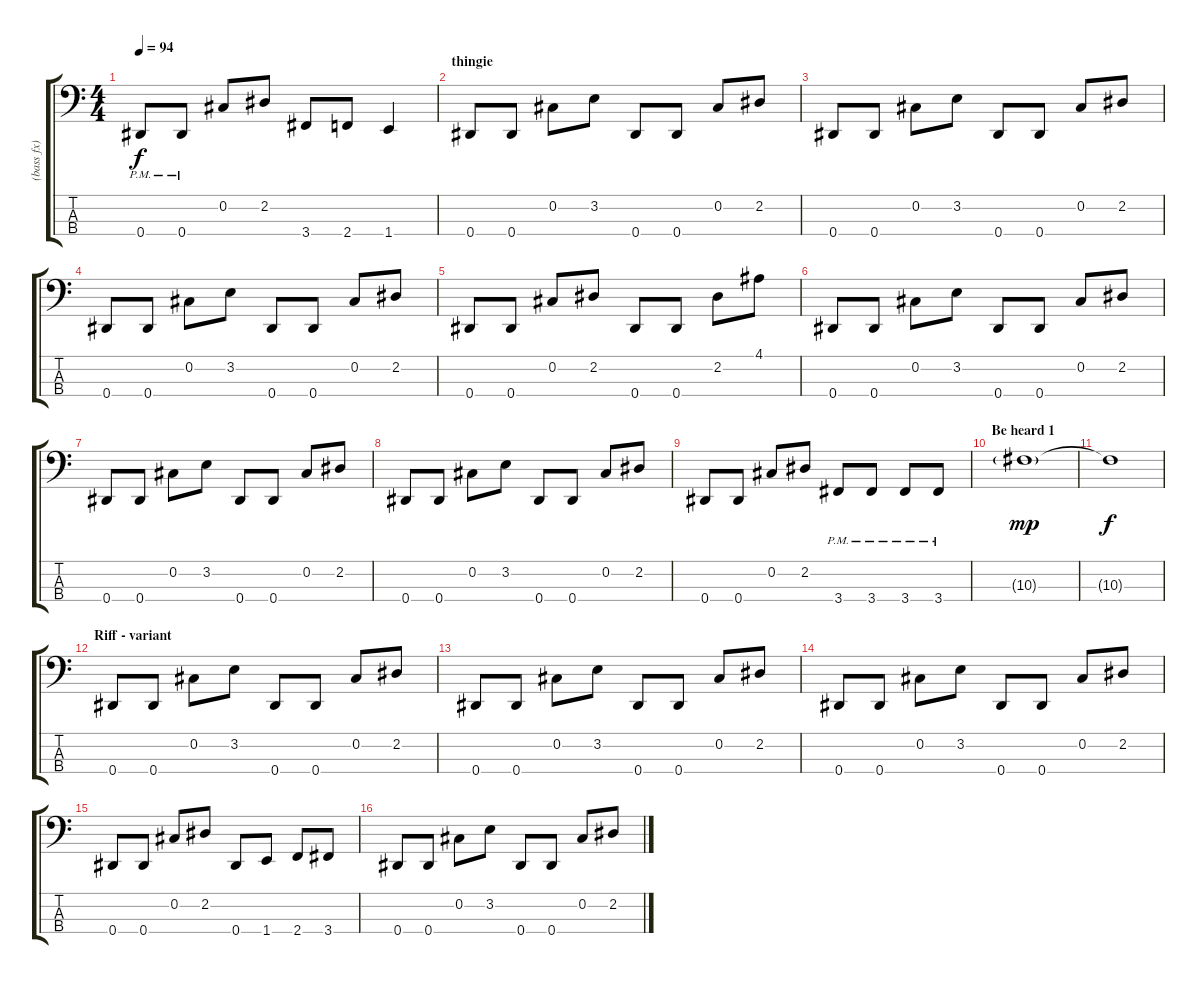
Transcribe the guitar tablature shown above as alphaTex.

\track ("(bass fx)" "(bass fx)") {instrument distortionguitar}
\staff {score tabs}
\tuning (Gb2 Db2 Ab1 Eb1) {hide}
\ts (4 4)
\tempo 94
\clef f4
\ks c
0.4{pm}.8{dy f} 0.4{pm}.8 0.2.8 2.2.8 3.4.8 2.4.8 1.4.4 |
\section ("" "thingie")
0.4.8 0.4.8 0.2.8 3.2.8 0.4.8 0.4.8 0.2.8 2.2.8 |
0.4.8 0.4.8 0.2.8 3.2.8 0.4.8 0.4.8 0.2.8 2.2.8 |
0.4.8 0.4.8 0.2.8 3.2.8 0.4.8 0.4.8 0.2.8 2.2.8 |
0.4.8 0.4.8 0.2.8 2.2.8 0.4.8 0.4.8 2.2.8 4.1.8 |
0.4.8 0.4.8 0.2.8 3.2.8 0.4.8 0.4.8 0.2.8 2.2.8 |
0.4.8 0.4.8 0.2.8 3.2.8 0.4.8 0.4.8 0.2.8 2.2.8 |
0.4.8 0.4.8 0.2.8 3.2.8 0.4.8 0.4.8 0.2.8 2.2.8 |
0.4.8 0.4.8 0.2.8 2.2.8 3.4{pm}.8 3.4{pm}.8 3.4{pm}.8 3.4{pm}.8 |
\section ("" "Be heard 1")
10.3{g}.1{dy mp} |
10.3{t}.1{dy f} |
\section ("" "Riff - variant")
0.4.8 0.4.8 0.2.8 3.2.8 0.4.8 0.4.8 0.2.8 2.2.8 |
0.4.8 0.4.8 0.2.8 3.2.8 0.4.8 0.4.8 0.2.8 2.2.8 |
0.4.8 0.4.8 0.2.8 3.2.8 0.4.8 0.4.8 0.2.8 2.2.8 |
0.4.8 0.4.8 0.2.8 2.2.8 0.4.8 1.4.8 2.4.8 3.4.8 |
0.4.8 0.4.8 0.2.8 3.2.8 0.4.8 0.4.8 0.2.8 2.2.8
